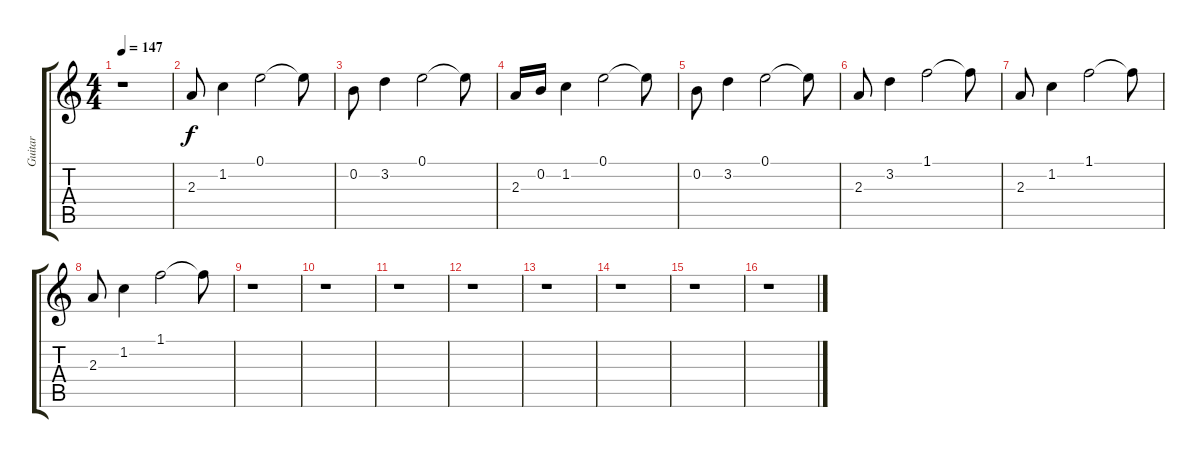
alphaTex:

\track ("Guitar" "Guitar") {instrument acousticguitarsteel}
\staff {score tabs}
\tuning (E4 B3 G3 D3 A2 E2) {hide}
\ts (4 4)
\tempo 147
\clef g2
\ks c
r.1{dy f} |
2.3.8 1.2.4 0.1.2 0.1{t}.8 |
0.2.8 3.2.4 0.1.2 0.1{t}.8 |
2.3.16 0.2.16 1.2.4 0.1.2 0.1{t}.8 |
0.2.8 3.2.4 0.1.2 0.1{t}.8 |
2.3.8 3.2.4 1.1.2 1.1{t}.8 |
2.3.8 1.2.4 1.1.2 1.1{t}.8 |
2.3.8 1.2.4 1.1.2 1.1{t}.8 |
r.1 |
r.1 |
r.1 |
r.1 |
r.1 |
r.1 |
r.1 |
r.1
